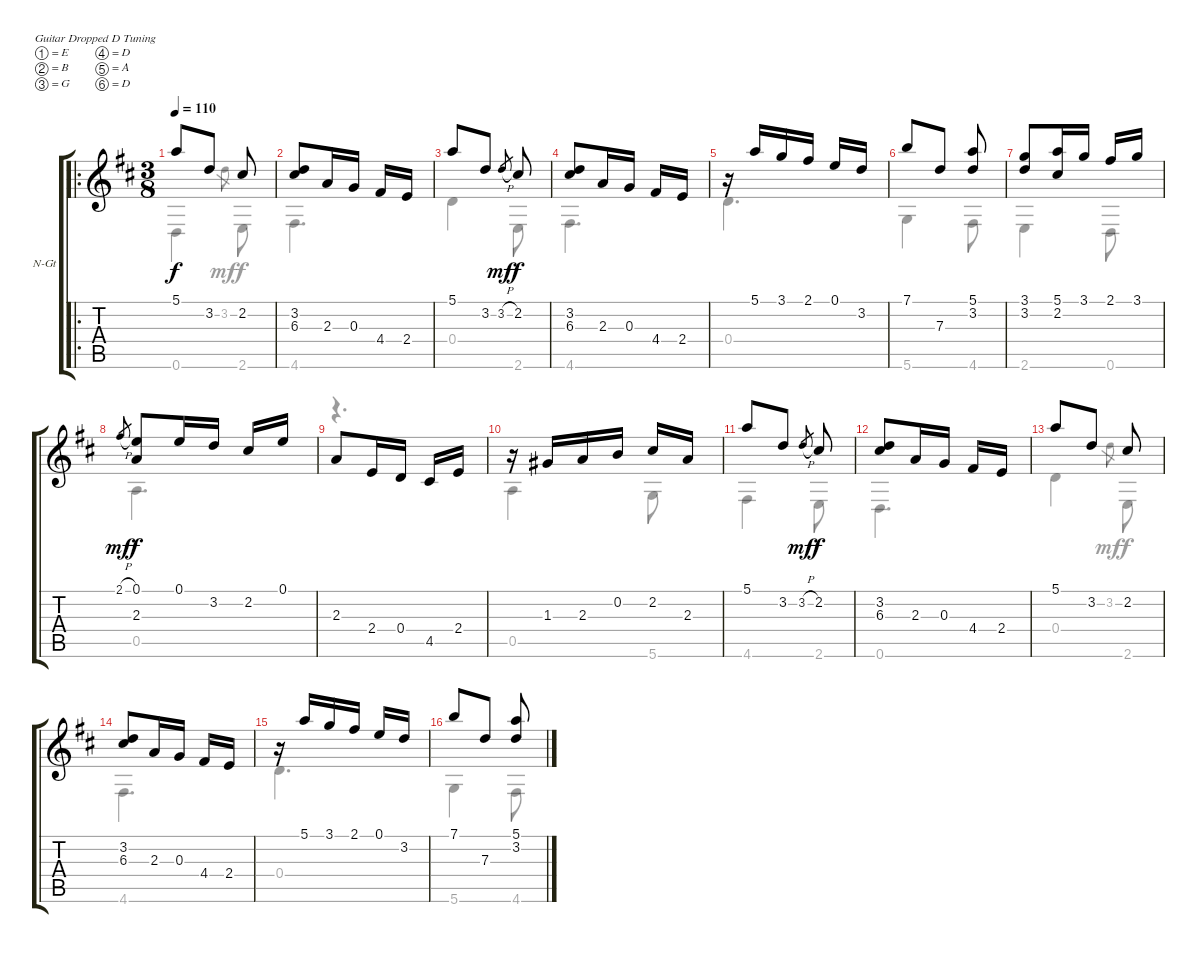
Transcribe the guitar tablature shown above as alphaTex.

\bracketExtendMode groupsimilarinstruments
\firstSystemTrackNameOrientation horizontal
\otherSystemsTrackNameOrientation horizontal
\track ("Menuet" "N-Gt") {instrument acousticguitarnylon}
\staff {score tabs}
\tuning (E4 B3 G3 D3 A2 D2)
\voice
\ro
\ts (3 8)
\beaming (8 2 2 2 2)
\tempo 110
\clef g2
\ks d
5.1.8{dy f instrument acousticguitarnylon} 3.2.8 2.2.8 |
(3.2 6.3).8 2.3.16 0.3.16 4.4.16 2.4.16 |
5.1.8 3.2.8 3.2{h}.8{gr dy mf} 2.2.8{dy f} |
(3.2 6.3).8 2.3.16 0.3.16 4.4.16 2.4.16 |
r.16 5.1.16 3.1.16 2.1.16 0.1.16 3.2.16 |
7.1.8 7.3.8 (5.1 3.2).8 |
(3.1 3.2).8 (5.1 2.2).16 3.1.16 2.1.16 3.1.16 |
2.1{h}.8{gr dy mf} (0.1 2.3).8{dy f} 0.1.16 3.2.16 2.2.16 0.1.16 |
2.3.8 2.4.16 0.4.16 4.5.16 2.4.16 |
r.16 1.3.16 2.3.16 0.2.16 2.2.16 2.3.16 |
5.1.8 3.2.8 3.2{h}.8{gr dy mf} 2.2.8{dy f} |
(3.2 6.3).8 2.3.16 0.3.16 4.4.16 2.4.16 |
5.1.8 3.2.8 2.2.8 |
(3.2 6.3).8 2.3.16 0.3.16 4.4.16 2.4.16 |
r.16 5.1.16 3.1.16 2.1.16 0.1.16 3.2.16 |
7.1.8 7.3.8 (5.1 3.2).8
\voice
\clef g2
\ottava regular
\simile none
\ks d
0.6.4{dy f} 3.2.8{gr dy mf} 2.6.8{dy f} |
4.6.4{d} |
0.4.4 2.6.8 |
4.6.4{d} |
0.4.4{d} |
5.6.4 4.6.8 |
2.6.4 0.6.8 |
0.5.4{d} |
r.4{d} |
0.5.4 5.6.8 |
4.6.4 2.6.8 |
0.6.4{d} |
0.4.4 3.2.8{gr dy mf} 2.6.8{dy f} |
4.6.4{d} |
0.4.4{d} |
5.6.4 4.6.8
